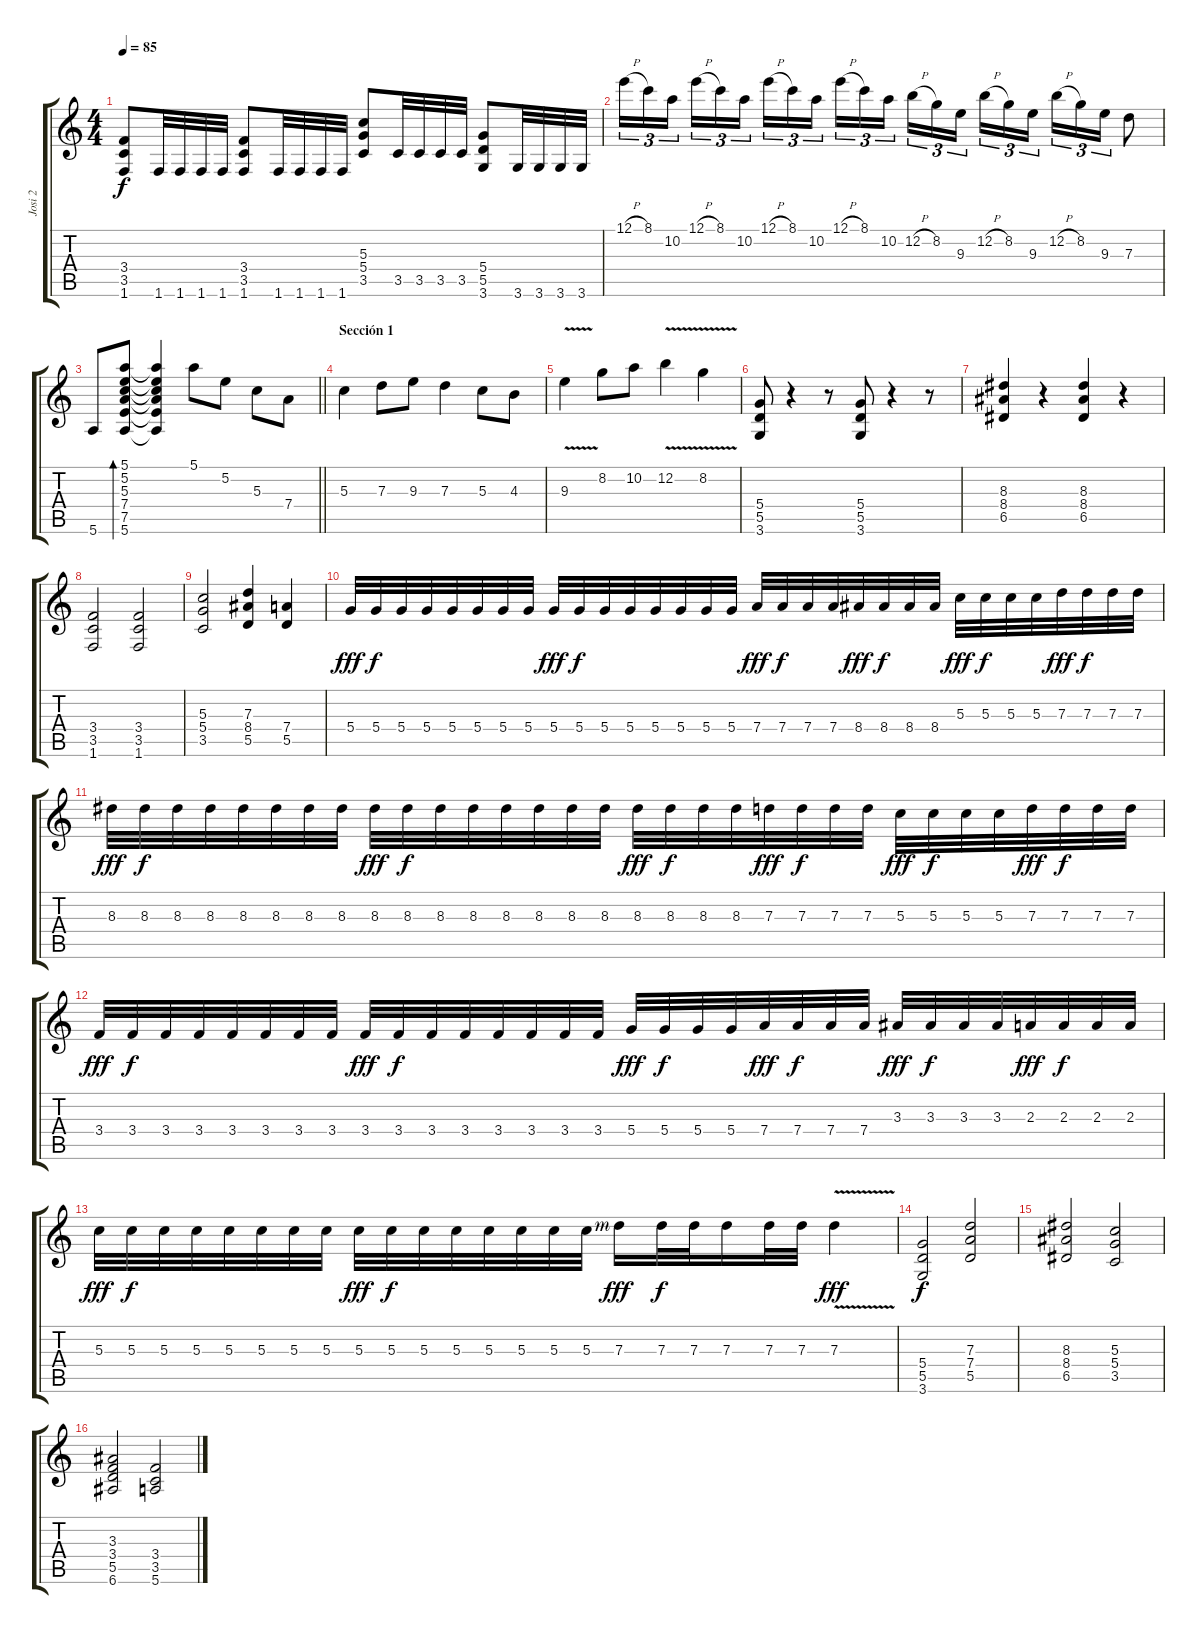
\track ("Josi 2" "Josi 2") {instrument distortionguitar}
\staff {score tabs}
\tuning (E4 B3 G3 D3 A2 E2) {hide}
\ts (4 4)
\tempo 85
\clef g2
\ks c
(3.4 3.5 1.6).8{dy f} 1.6.32 1.6.32 1.6.32 1.6.32 (3.4 3.5 1.6).8 1.6.32 1.6.32 1.6.32 1.6.32 (5.3 5.4 3.5).8 3.5.32 3.5.32 3.5.32 3.5.32 (5.4 5.5 3.6).8 3.6.32 3.6.32 3.6.32 3.6.32 |
12.1{h}.16{tu (3 2)} 8.1.16{tu (3 2)} 10.2.16{tu (3 2)} 12.1{h}.16{tu (3 2)} 8.1.16{tu (3 2)} 10.2.16{tu (3 2)} 12.1{h}.16{tu (3 2)} 8.1.16{tu (3 2)} 10.2.16{tu (3 2)} 12.1{h}.16{tu (3 2)} 8.1.16{tu (3 2)} 10.2.16{tu (3 2)} 12.2{h}.16{tu (3 2)} 8.2.16{tu (3 2)} 9.3.16{tu (3 2)} 12.2{h}.16{tu (3 2)} 8.2.16{tu (3 2)} 9.3.16{tu (3 2)} 12.2{h}.16{tu (3 2)} 8.2.16{tu (3 2)} 9.3.16{tu (3 2)} 7.3.8 |
\barLineRight lightlight
5.6.8 (5.1 5.2 5.3 7.4 7.5 5.6).8{bd 480} (5.1{t} 5.2{t} 5.3{t} 7.4{t} 7.5{t} 5.6{t}).4 5.1.8 5.2.8 5.3.8 7.4.8 |
\section ("" "Sección 1")
5.3.4 7.3.8 9.3.8 7.3.4 5.3.8 4.3.8 |
9.3{v}.4 8.2.8 10.2.8 12.2{v}.4 8.2{v}.4 |
(5.4 5.5 3.6).8 r.4 r.8 (5.4 5.5 3.6).8 r.4 r.8 |
(8.3 8.4 6.5).4 r.4 (8.3 8.4 6.5).4 r.4 |
(3.4 3.5 1.6).2 (3.4 3.5 1.6).2 |
(5.3 5.4 3.5).2 (7.3 8.4 5.5).4 (7.4 5.5).4 |
5.4.32{dy fff} 5.4.32{dy f} 5.4.32 5.4.32 5.4.32 5.4.32 5.4.32 5.4.32 5.4.32{dy fff} 5.4.32{dy f} 5.4.32 5.4.32 5.4.32 5.4.32 5.4.32 5.4.32 7.4.32{dy fff} 7.4.32{dy f} 7.4.32 7.4.32 8.4.32{dy fff} 8.4.32{dy f} 8.4.32 8.4.32 5.3.32{dy fff} 5.3.32{dy f} 5.3.32 5.3.32 7.3.32{dy fff} 7.3.32{dy f} 7.3.32 7.3.32 |
8.3.32{dy fff} 8.3.32{dy f} 8.3.32 8.3.32 8.3.32 8.3.32 8.3.32 8.3.32 8.3.32{dy fff} 8.3.32{dy f} 8.3.32 8.3.32 8.3.32 8.3.32 8.3.32 8.3.32 8.3.32{dy fff} 8.3.32{dy f} 8.3.32 8.3.32 7.3.32{dy fff} 7.3.32{dy f} 7.3.32 7.3.32 5.3.32{dy fff} 5.3.32{dy f} 5.3.32 5.3.32 7.3.32{dy fff} 7.3.32{dy f} 7.3.32 7.3.32 |
3.4.32{dy fff} 3.4.32{dy f} 3.4.32 3.4.32 3.4.32 3.4.32 3.4.32 3.4.32 3.4.32{dy fff} 3.4.32{dy f} 3.4.32 3.4.32 3.4.32 3.4.32 3.4.32 3.4.32 5.4.32{dy fff} 5.4.32{dy f} 5.4.32 5.4.32 7.4.32{dy fff} 7.4.32{dy f} 7.4.32 7.4.32 3.3.32{dy fff} 3.3.32{dy f} 3.3.32 3.3.32 2.3.32{dy fff} 2.3.32{dy f} 2.3.32 2.3.32 |
5.3.32{dy fff} 5.3.32{dy f} 5.3.32 5.3.32 5.3.32 5.3.32 5.3.32 5.3.32 5.3.32{dy fff} 5.3.32{dy f} 5.3.32 5.3.32 5.3.32 5.3.32 5.3.32 5.3.32 7.3{rf 3}.16{dy fff} 7.3.32{dy f} 7.3.32 7.3.16 7.3.32 7.3.32 7.3{v}.4{dy fff} |
(5.4 5.5 3.6).2{dy f} (7.3 7.4 5.5).2 |
(8.3 8.4 6.5).2 (5.3 5.4 3.5).2 |
(3.3 3.4 5.5 6.6).2 (3.4 3.5 5.6).2
